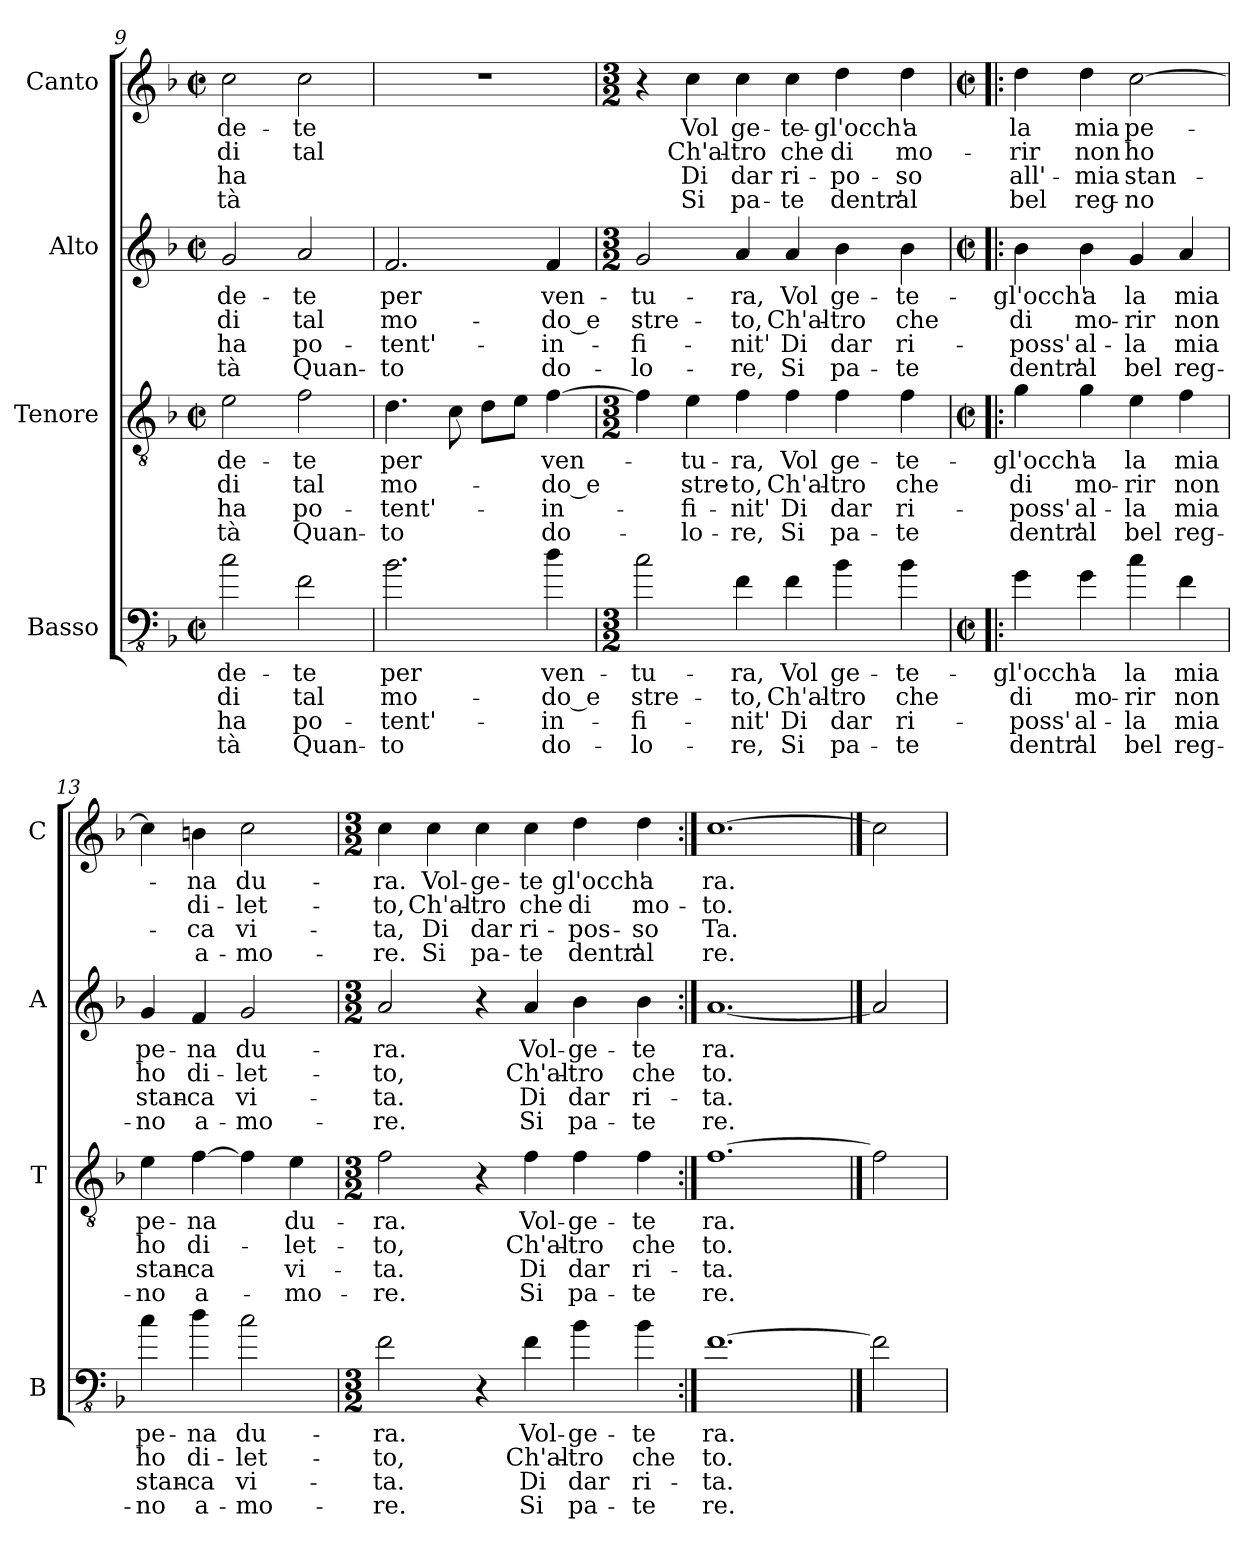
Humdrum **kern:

**kern	**text	**text	**text	**text	**kern	**text	**text	**text	**text	**kern	**text	**text	**text	**text	**kern	**text	**text	**text	**text
*part4	*part4	*part4	*part4	*part4	*part3	*part3	*part3	*part3	*part3	*part2	*part2	*part2	*part2	*part2	*part1	*part1	*part1	*part1	*part1
*staff4	*staff4	*staff4	*staff4	*staff4	*staff3	*staff3	*staff3	*staff3	*staff3	*staff2	*staff2	*staff2	*staff2	*staff2	*staff1	*staff1	*staff1	*staff1	*staff1
*I"Basso	*	*	*	*	*I"Tenore	*	*	*	*	*I"Alto	*	*	*	*	*I"Canto	*	*	*	*
*I'B	*	*	*	*	*I'T	*	*	*	*	*I'A	*	*	*	*	*I'C	*	*	*	*
*clefFv4	*	*	*	*	*clefGv2	*	*	*	*	*clefG2	*	*	*	*	*clefG2	*	*	*	*
*k[b-]	*	*	*	*	*k[b-]	*	*	*	*	*k[b-]	*	*	*	*	*k[b-]	*	*	*	*
*F:	*	*	*	*	*F:	*	*	*	*	*F:	*	*	*	*	*F:	*	*	*	*
*M2/2	*	*	*	*	*M2/2	*	*	*	*	*M2/2	*	*	*	*	*M2/2	*	*	*	*
*met(c|)	*	*	*	*	*met(c|)	*	*	*	*	*met(c|)	*	*	*	*	*met(c|)	*	*	*	*
=9	=9	=9	=9	=9	=9	=9	=9	=9	=9	=9	=9	=9	=9	=9	=9	=9	=9	=9	=9
2c\	-de-	di	ha	-tà	2e\	-de-	di	ha	-tà	2g/	-de-	di	ha	-tà	2cc\	-de-	di	ha	-tà
2F\	-te	tal	po-	Quan-	2f\	-te	tal	po-	Quan-	2a/	-te	tal	po-	Quan-	2cc\	-te	tal	.	.
=10	=10	=10	=10	=10	=10	=10	=10	=10	=10	=10	=10	=10	=10	=10	=10	=10	=10	=10	=10
2.B-\	per	mo-	-tent'-	-to	4.d\	per	mo-	-tent'-	-to	2.f/	per	mo-	-tent'-	-to	1r	.	.	.	.
.	.	.	.	.	8c\	.	.	.	.	.	.	.	.	.	.	.	.	.	.
.	.	.	.	.	8d\L	.	.	.	.	.	.	.	.	.	.	.	.	.	.
.	.	.	.	.	8e\J	.	.	.	.	.	.	.	.	.	.	.	.	.	.
4d\	ven-	-do_e	-in-	do-	[4f\	ven-	-do_e	-in-	do-	4f/	ven-	-do_e	-in-	do-	.	.	.	.	.
=11	=11	=11	=11	=11	=11	=11	=11	=11	=11	=11	=11	=11	=11	=11	=11	=11	=11	=11	=11
*M3/2	*	*	*	*	*M3/2	*	*	*	*	*M3/2	*	*	*	*	*M3/2	*	*	*	*
2c\	-tu-	stre-	-fi-	-lo-	4f\]	.	.	.	.	2g/	-tu-	stre-	-fi-	-lo-	4r	.	.	.	.
.	.	.	.	.	4e\	-tu-	stre-	-fi-	-lo-	.	.	.	.	.	4cc\	Vol	Ch'al-	Di	Si
4F\	-ra,	-to,	-nit'	-re,	4f\	ra,	-to,	-nit'	-re,	4a/	-ra,	-to,	-nit'	-re,	4cc\	ge-	-tro	dar	pa-
4F\	Vol	Ch'al-	Di	Si	4f\	Vol	Ch'al-	Di	Si	4a/	Vol	Ch'al-	Di	Si	4cc\	-te-	che	ri-	-te
4B-\	ge-	-tro	dar	pa-	4f\	-ge-	-tro	dar	pa-	4b-\	ge-	-tro	dar	pa-	4dd\	-gl'occh'	di	-po-	dentr'
4B-\	-te-	che	ri-	-te	4f\	-te-	che	ri-	-te	4b-\	-te-	che	ri-	-te	4dd\	a	mo-	-so	al
!!LO:LB:g=z
=12!|:	=12!|:	=12!|:	=12!|:	=12!|:	=12!|:	=12!|:	=12!|:	=12!|:	=12!|:	=12!|:	=12!|:	=12!|:	=12!|:	=12!|:	=12!|:	=12!|:	=12!|:	=12!|:	=12!|:
*M2/2	*	*	*	*	*M2/2	*	*	*	*	*M2/2	*	*	*	*	*M2/2	*	*	*	*
*met(c|)	*	*	*	*	*met(c|)	*	*	*	*	*met(c|)	*	*	*	*	*met(c|)	*	*	*	*
4G\	-gl'occh'	di	-poss'	dentr'	4g\	-gl'occh'	di	-poss'	dentr'	4b-\	-gl'occh'	di	-poss'	dentr'	4dd\	la	-rir	all'-	bel
4G\	a	mo-	al-	al	4g\	a	mo-	al-	al	4b-\	a	mo-	al-	al	4dd\	mia	non	-mia	reg-
4c\	la	-rir	-la	bel	4e\	la	-rir	-la	bel	4g/	la	-rir	-la	bel	[2cc\	pe-	ho	stan-	-no
4F\	mia	non	mia	reg-	4f\	mia	non	mia	reg-	4a/	mia	non	mia	reg-	.	.	.	.	.
=13	=13	=13	=13	=13	=13	=13	=13	=13	=13	=13	=13	=13	=13	=13	=13	=13	=13	=13	=13
4c\	pe-	ho	stan-	-no	4e\	pe-	ho	stan-	-no	4g/	pe-	ho	stan-	-no	4cc\]	.	.	.	.
4d\	-na	di-	-ca	a-	[4f\	-na	di-	-ca	a-	4f/	-na	di-	-ca	a-	4bn\	-na	di-	-ca	a-
2c\	du-	-let-	vi-	-mo-	4f\]	.	.	.	.	2g/	du-	-let-	vi-	-mo-	2cc\	du-	-let-	vi-	-mo-
.	.	.	.	.	4e\	du-	-let-	vi-	-mo-	.	.	.	.	.	.	.	.	.	.
=14	=14	=14	=14	=14	=14	=14	=14	=14	=14	=14	=14	=14	=14	=14	=14	=14	=14	=14	=14
*M3/2	*	*	*	*	*M3/2	*	*	*	*	*M3/2	*	*	*	*	*M3/2	*	*	*	*
2F\	-ra.	-to,	-ta.	-re.	2f\	-ra.	-to,	-ta.	-re.	2a/	-ra.	-to,	-ta.	-re.	4cc\	-ra.	-to,	-ta,	-re.
.	.	.	.	.	.	.	.	.	.	.	.	.	.	.	4cc\	Vol-	Ch'al-	Di	Si
4r	.	.	.	.	4r	.	.	.	.	4r	.	.	.	.	4cc\	-ge-	-tro	dar	pa-
4F\	Vol-	Ch'al-	Di	Si	4f\	Vol-	Ch'al-	Di	Si	4a/	Vol-	Ch'al-	Di	Si	4cc\	-te	che	ri-	-te
4B-\	-ge-	-tro	dar	pa-	4f\	-ge-	-tro	dar	pa-	4b-\	-ge-	-tro	dar	pa-	4dd\	gl'occh'	di	-pos-	dentr'
4B-\	-te	che	ri-	-te	4f\	-te	che	ri-	-te	4b-\	-te	che	ri-	-te	4dd\	a	mo-	-so	al
=15:|!	=15:|!	=15:|!	=15:|!	=15:|!	=15:|!	=15:|!	=15:|!	=15:|!	=15:|!	=15:|!	=15:|!	=15:|!	=15:|!	=15:|!	=15:|!	=15:|!	=15:|!	=15:|!	=15:|!
[1.F	ra.	to.	-ta.	re.	[1.f	ra.	to.	-ta.	re.	[1.a	ra.	to.	-ta.	re.	[1.cc	ra.	-to.	Ta.	re.
==16	==16	==16	==16	==16	==16	==16	==16	==16	==16	==16	==16	==16	==16	==16	==16	==16	==16	==16	==16
2F]	.	.	.	.	2f]	.	.	.	.	2a]	.	.	.	.	2cc]	.	.	.	.
=	=	=	=	=	=	=	=	=	=	=	=	=	=	=	=	=	=	=	=
*-	*-	*-	*-	*-	*-	*-	*-	*-	*-	*-	*-	*-	*-	*-	*-	*-	*-	*-	*-
